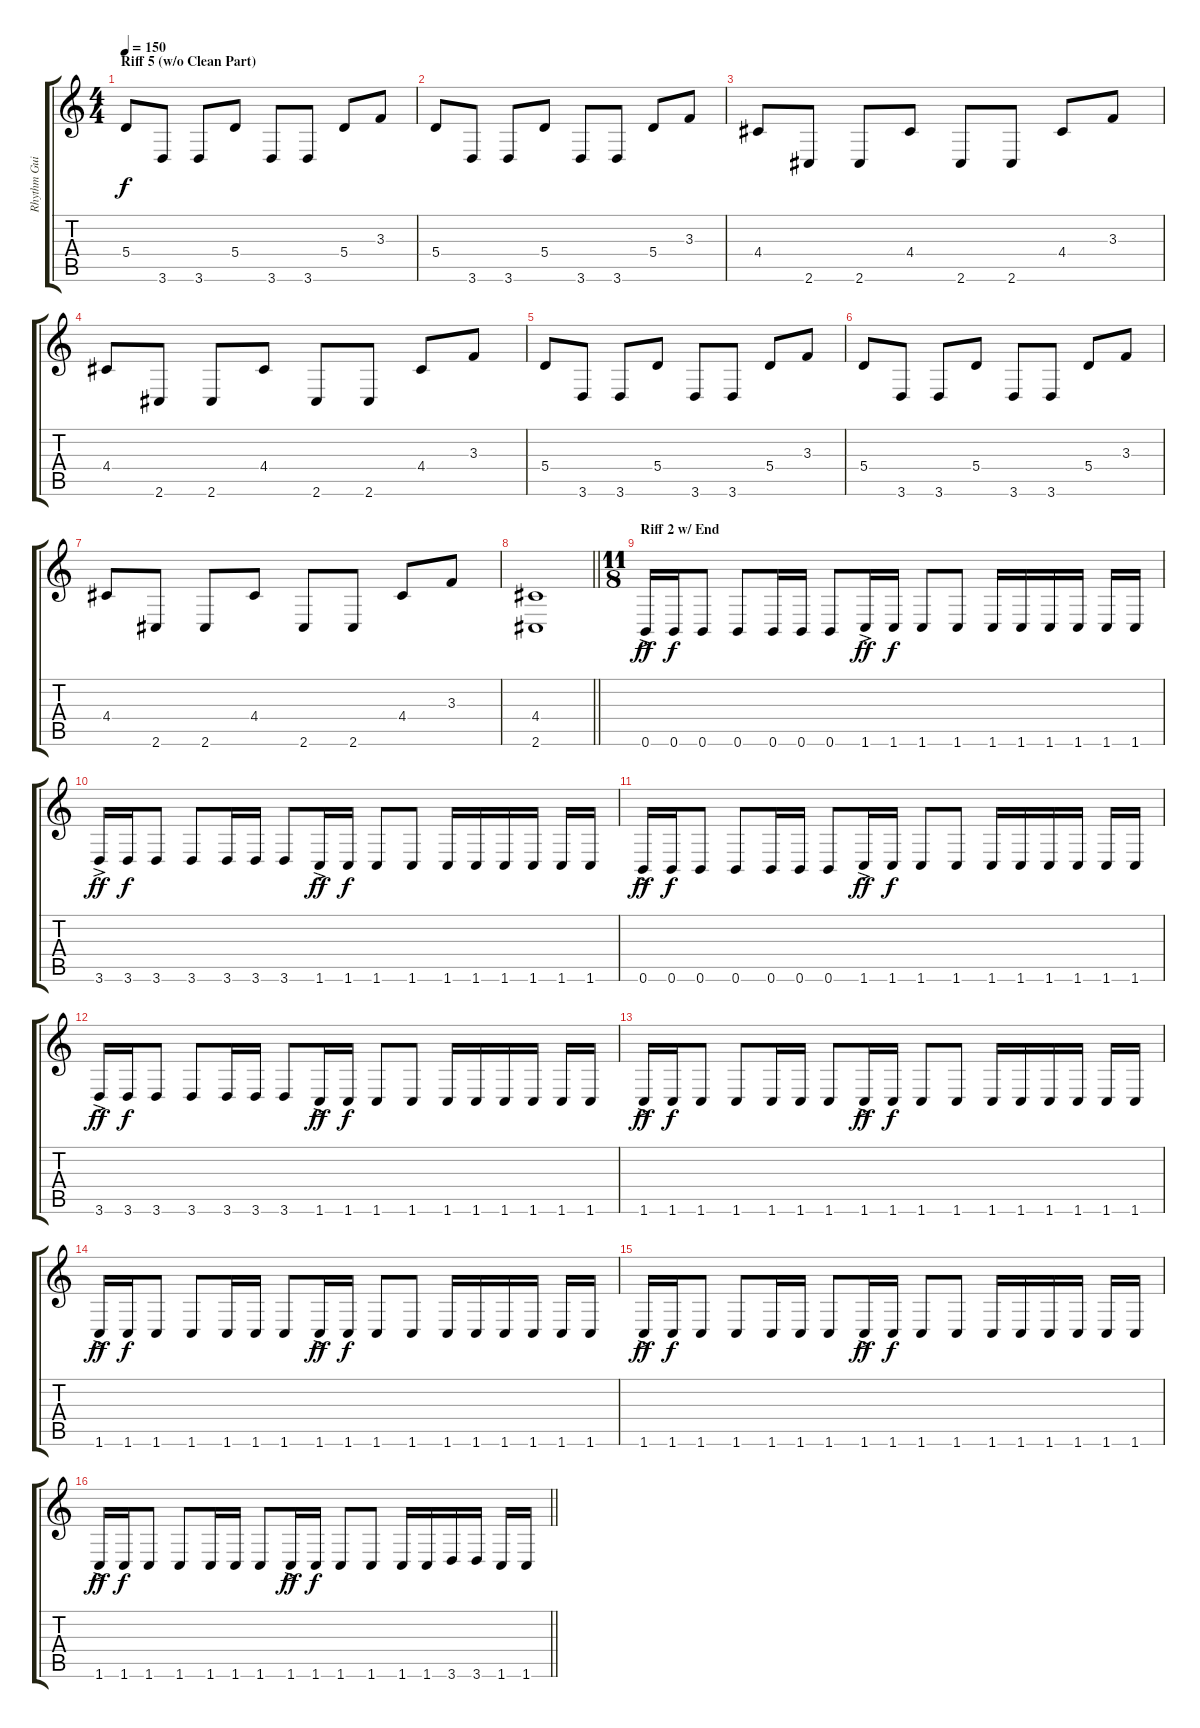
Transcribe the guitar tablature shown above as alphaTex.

\track ("Rhythm Guitar" "Rhythm Gui") {instrument distortionguitar}
\staff {score tabs}
\tuning (B3 Gb3 D3 A2 E2 B1) {hide}
\ts (4 4)
\section ("" "Riff 5 (w/o Clean Part)")
\tempo 150
\clef g2
\ks c
5.4.8{dy f} 3.6.8 3.6.8 5.4.8 3.6.8 3.6.8 5.4.8 3.3.8 |
5.4.8 3.6.8 3.6.8 5.4.8 3.6.8 3.6.8 5.4.8 3.3.8 |
4.4.8 2.6.8 2.6.8 4.4.8 2.6.8 2.6.8 4.4.8 3.3.8 |
4.4.8 2.6.8 2.6.8 4.4.8 2.6.8 2.6.8 4.4.8 3.3.8 |
5.4.8 3.6.8 3.6.8 5.4.8 3.6.8 3.6.8 5.4.8 3.3.8 |
5.4.8 3.6.8 3.6.8 5.4.8 3.6.8 3.6.8 5.4.8 3.3.8 |
4.4.8 2.6.8 2.6.8 4.4.8 2.6.8 2.6.8 4.4.8 3.3.8 |
\barLineRight lightlight
(4.4 2.6).1 |
\ts (11 8)
\section ("" "Riff 2 w/ End")
0.6{ac}.16{dy ff} 0.6.16{dy f} 0.6.8 0.6.8 0.6.16 0.6.16 0.6.8 1.6{ac}.16{dy ff} 1.6.16{dy f} 1.6.8 1.6.8 1.6.16 1.6.16 1.6.16 1.6.16 1.6.16 1.6.16 |
3.6{ac}.16{dy ff} 3.6.16{dy f} 3.6.8 3.6.8 3.6.16 3.6.16 3.6.8 1.6{ac}.16{dy ff} 1.6.16{dy f} 1.6.8 1.6.8 1.6.16 1.6.16 1.6.16 1.6.16 1.6.16 1.6.16 |
0.6{ac}.16{dy ff} 0.6.16{dy f} 0.6.8 0.6.8 0.6.16 0.6.16 0.6.8 1.6{ac}.16{dy ff} 1.6.16{dy f} 1.6.8 1.6.8 1.6.16 1.6.16 1.6.16 1.6.16 1.6.16 1.6.16 |
3.6{ac}.16{dy ff} 3.6.16{dy f} 3.6.8 3.6.8 3.6.16 3.6.16 3.6.8 1.6{ac}.16{dy ff} 1.6.16{dy f} 1.6.8 1.6.8 1.6.16 1.6.16 1.6.16 1.6.16 1.6.16 1.6.16 |
1.6{ac}.16{dy ff} 1.6.16{dy f} 1.6.8 1.6.8 1.6.16 1.6.16 1.6.8 1.6{ac}.16{dy ff} 1.6.16{dy f} 1.6.8 1.6.8 1.6.16 1.6.16 1.6.16 1.6.16 1.6.16 1.6.16 |
1.6{ac}.16{dy ff} 1.6.16{dy f} 1.6.8 1.6.8 1.6.16 1.6.16 1.6.8 1.6{ac}.16{dy ff} 1.6.16{dy f} 1.6.8 1.6.8 1.6.16 1.6.16 1.6.16 1.6.16 1.6.16 1.6.16 |
1.6{ac}.16{dy ff} 1.6.16{dy f} 1.6.8 1.6.8 1.6.16 1.6.16 1.6.8 1.6{ac}.16{dy ff} 1.6.16{dy f} 1.6.8 1.6.8 1.6.16 1.6.16 1.6.16 1.6.16 1.6.16 1.6.16 |
\barLineRight lightlight
1.6{ac}.16{dy ff} 1.6.16{dy f} 1.6.8 1.6.8 1.6.16 1.6.16 1.6.8 1.6{ac}.16{dy ff} 1.6.16{dy f} 1.6.8 1.6.8 1.6.16 1.6.16 3.6.16 3.6.16 1.6.16 1.6.16
